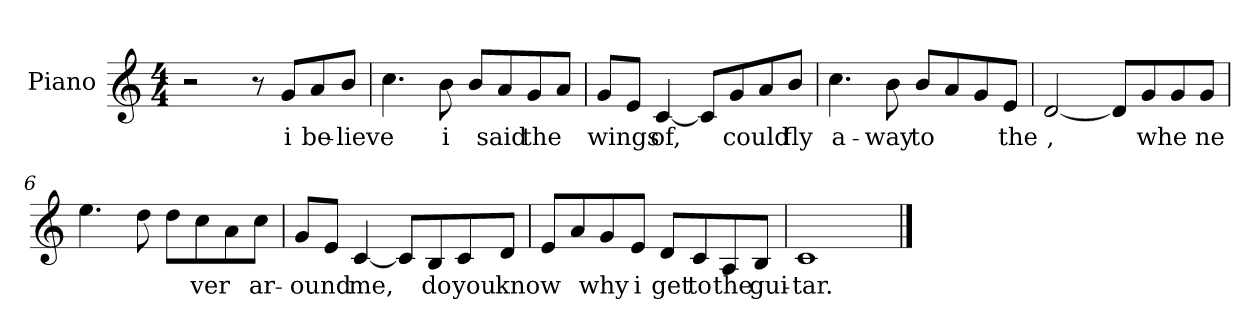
**kern	**text
*part1	*part1
*staff1	*staff1
*I"Piano	*
*I'Pno.	*
*clefG2	*
*k[]	*
*M4/4	*
=1	=1
2r	.
8r	.
*MM70	*
8g/L	i
8a/	be-
8b/J	-lieve
=2	=2
4.cc\	--
8b\	i
8b/L	--
8a/	said
8g/	the
8a/J	--
=3	=3
8g/L	wings
8e/J	.
[4c/	of,
8c/L]	.
8g/	could
8a/	--
8b/J	fly
=4	=4
4.cc\	a-
8b\	-way
8b/L	to
8a/	--
8g/	--
8e/J	the
=5	=5
[2d/	-,
8d/L]	.
8g/	whe-
8g/	--
8g/J	ne-
=6	=6
4.ee\	--
8dd\	--
8dd\L	--
8cc\	-ver
8a\	--
8cc\J	ar-
=7	=7
8g/L	-ound
8e/J	.
[4c/	me,
8c/L]	.
8B/	do
8c/	you
8d/J	know
=8	=8
8e/L	--
8a/	--
8g/	why
8e/J	i
8d/L	get
8c/	to
8A/	the
8B/J	gui-
=9	=9
1c	-tar.
==	==
*-	*-
